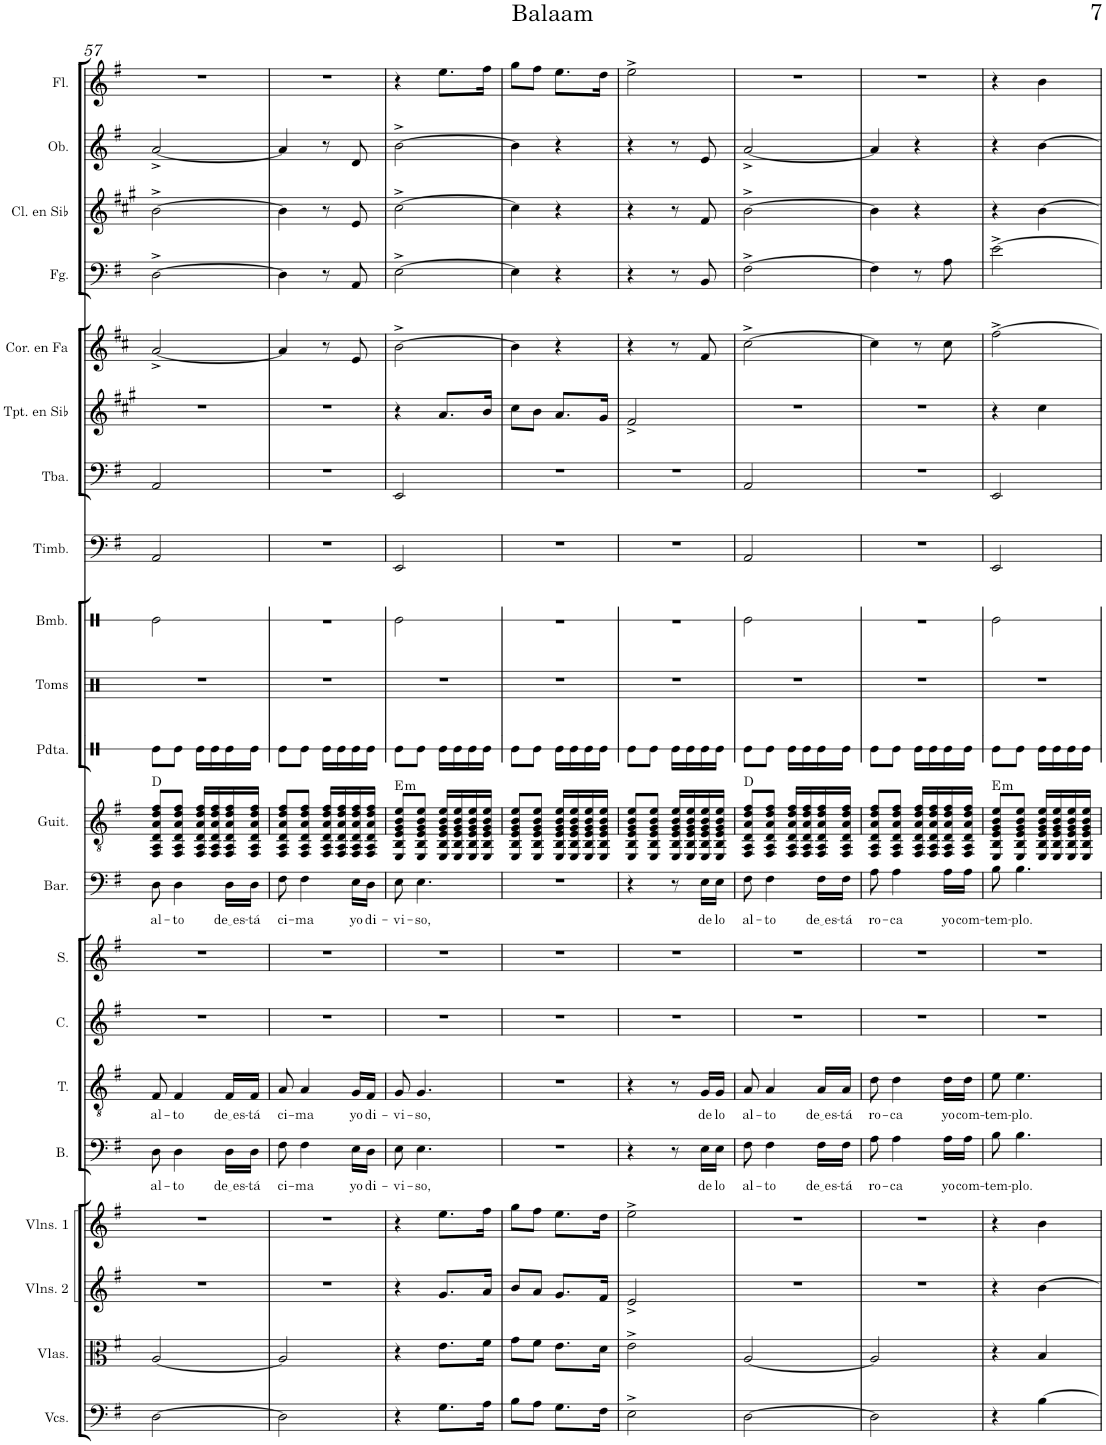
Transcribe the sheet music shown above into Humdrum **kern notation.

**kern	**kern	**kern	**kern	**kern	**text	**kern	**text	**kern	**kern	**kern	**text	**kern	**harte	**kern	**kern	**kern	**kern	**kern	**kern	**kern	**kern	**kern	**kern	**kern
*part21	*part20	*part19	*part18	*part17	*part17	*part16	*part16	*part15	*part14	*part13	*part13	*part12	*part12	*part11	*part10	*part9	*part8	*part7	*part6	*part5	*part4	*part3	*part2	*part1
*staff21	*staff20	*staff19	*staff18	*staff17	*staff17	*staff16	*staff16	*staff15	*staff14	*staff13	*staff13	*staff12	*	*staff11	*staff10	*staff9	*staff8	*staff7	*staff6	*staff5	*staff4	*staff3	*staff2	*staff1
*I"Violonchelos	*I"Violas	*I"Violines 2	*I"Violines 1	*I"Bajo	*	*I"Tenor	*	*I"Contralto	*I"Soprano	*I"Barítono	*	*I"Guitarra clásica	*	*I"Pandereta	*I"Toms	*I"Bombo	*I"Timbales	*I"Tuba	*I"Trompeta en Sib	*I"Trompa en Fa	*I"Fagot	*I"Clarinete en Sib	*I"Oboe	*I"Flauta
*I'Vcs.	*I'Vlas.	*I'Vlns. 2	*I'Vlns. 1	*I'B.	*	*I'T.	*	*I'C.	*I'S.	*I'Bar.	*	*I'Guit.	*	*I'Pdta.	*I'Toms	*I'Bmb.	*I'Timb.	*I'Tba.	*I'Tpt. en Sib	*	*I'Fg.	*I'Cl. en Sib	*I'Ob.	*I'Fl.
!!LO:PB:g=z
*clefF4	*clefC3	*clefG2	*clefG2	*clefF4	*	*clefGv2	*	*clefG2	*clefG2	*clefF4	*	*clefGv2	*	*clefX	*clefX	*clefX	*clefF4	*clefF4	*clefG2	*clefG2	*clefF4	*clefG2	*clefG2	*clefG2
*	*	*	*	*	*	*	*	*	*	*	*	*	*	*	*	*	*	*	*Trd1c2	*Trd4c7	*	*Trd1c2	*	*
*k[f#]	*k[f#]	*k[f#]	*k[f#]	*k[f#]	*	*k[f#]	*	*k[f#]	*k[f#]	*k[f#]	*	*k[f#]	*	*k[]	*k[]	*k[]	*k[f#]	*k[f#]	*k[f#c#g#]	*k[f#c#]	*k[f#]	*k[f#c#g#]	*k[f#]	*k[f#]
*M2/4	*M2/4	*M2/4	*M2/4	*M2/4	*	*M2/4	*	*M2/4	*M2/4	*M2/4	*	*M2/4	*	*M2/4	*M2/4	*M2/4	*M2/4	*M2/4	*M2/4	*M2/4	*M2/4	*M2/4	*M2/4	*M2/4
=57	=57	=57	=57	=57	=57	=57	=57	=57	=57	=57	=57	=57	=57	=57	=57	=57	=57	=57	=57	=57	=57	=57	=57	=57
!	!	!	!	!	!LO:LY:b	!	!LO:LY:b	!	!	!	!LO:LY:b	!	!	!	!	!	!	!	!	!	!	!	!	!
[2D\	[2A/	2r	2r	8D\	al-	8F#/	al-	2r	2r	8D\	al-	8FF#/ 8AA/ 8D/ 8A/ 8d/ 8f#/L	D:maj	8Re\L	2r	2Re\	2AA/	2AA/	2r	[2a^/	[2D^\	[2b^\	[2a^/	2r
!	!	!	!	!	!LO:LY:b	!	!LO:LY:b	!	!	!	!LO:LY:b	!	!	!	!	!	!	!	!	!	!	!	!	!
.	.	.	.	4D\	-to	4F#/	-to	.	.	4D\	-to	8FF#/ 8AA/ 8D/ 8A/ 8d/ 8f#/J	.	8Re\J	.	.	.	.	.	.	.	.	.	.
.	.	.	.	.	.	.	.	.	.	.	.	16FF#/ 16AA/ 16D/ 16A/ 16d/ 16f#/LL	.	16Re\LL	.	.	.	.	.	.	.	.	.	.
.	.	.	.	.	.	.	.	.	.	.	.	16FF#/ 16AA/ 16D/ 16A/ 16d/ 16f#/	.	16Re\	.	.	.	.	.	.	.	.	.	.
!	!	!	!	!	!LO:LY:b	!	!LO:LY:b	!	!	!	!LO:LY:b	!	!	!	!	!	!	!	!	!	!	!	!	!
.	.	.	.	16D\LL	de es	16F#/LL	de es	.	.	16D\LL	de es	16FF#/ 16AA/ 16D/ 16A/ 16d/ 16f#/	.	16Re\	.	.	.	.	.	.	.	.	.	.
!	!	!	!	!	!LO:LY:b	!	!LO:LY:b	!	!	!	!LO:LY:b	!	!	!	!	!	!	!	!	!	!	!	!	!
.	.	.	.	16D\JJ	-tá	16F#/JJ	-tá	.	.	16D\JJ	-tá	16FF#/ 16AA/ 16D/ 16A/ 16d/ 16f#/JJ	.	16Re\JJ	.	.	.	.	.	.	.	.	.	.
=58	=58	=58	=58	=58	=58	=58	=58	=58	=58	=58	=58	=58	=58	=58	=58	=58	=58	=58	=58	=58	=58	=58	=58	=58
!	!	!	!	!	!LO:LY:b	!	!LO:LY:b	!	!	!	!LO:LY:b	!	!	!	!	!	!	!	!	!	!	!	!	!
2D\]	2A/]	2r	2r	8F#\	ci-	8A/	ci-	2r	2r	8F#\	ci-	8FF#/ 8AA/ 8D/ 8A/ 8d/ 8f#/L	.	8Re\L	2r	2r	2r	2r	2r	4a/]	4D\]	4b\]	4a/]	2r
!	!	!	!	!	!LO:LY:b	!	!LO:LY:b	!	!	!	!LO:LY:b	!	!	!	!	!	!	!	!	!	!	!	!	!
.	.	.	.	4F#\	-ma	4A/	-ma	.	.	4F#\	-ma	8FF#/ 8AA/ 8D/ 8A/ 8d/ 8f#/J	.	8Re\J	.	.	.	.	.	.	.	.	.	.
.	.	.	.	.	.	.	.	.	.	.	.	16FF#/ 16AA/ 16D/ 16A/ 16d/ 16f#/LL	.	16Re\LL	.	.	.	.	.	8r	8r	8r	8r	.
.	.	.	.	.	.	.	.	.	.	.	.	16FF#/ 16AA/ 16D/ 16A/ 16d/ 16f#/	.	16Re\	.	.	.	.	.	.	.	.	.	.
!	!	!	!	!	!LO:LY:b	!	!LO:LY:b	!	!	!	!LO:LY:b	!	!	!	!	!	!	!	!	!	!	!	!	!
.	.	.	.	16E\LL	yo	16G/LL	yo	.	.	16E\LL	yo	16FF#/ 16AA/ 16D/ 16A/ 16d/ 16f#/	.	16Re\	.	.	.	.	.	8e/	8AA/	8e/	8d/	.
!	!	!	!	!	!LO:LY:b	!	!LO:LY:b	!	!	!	!LO:LY:b	!	!	!	!	!	!	!	!	!	!	!	!	!
.	.	.	.	16D\JJ	di-	16F#/JJ	di-	.	.	16D\JJ	di-	16FF#/ 16AA/ 16D/ 16A/ 16d/ 16f#/JJ	.	16Re\JJ	.	.	.	.	.	.	.	.	.	.
=59	=59	=59	=59	=59	=59	=59	=59	=59	=59	=59	=59	=59	=59	=59	=59	=59	=59	=59	=59	=59	=59	=59	=59	=59
!	!	!	!	!	!LO:LY:b	!	!LO:LY:b	!	!	!	!LO:LY:b	!	!LO:H:kt=m	!	!	!	!	!	!	!	!	!	!	!
4r	4r	4r	4r	8E\	-vi-	8G/	-vi-	2r	2r	8E\	-vi-	8EE/ 8BB/ 8E/ 8G/ 8B/ 8e/L	E:min	8Re\L	2r	2Re\	2EE/	2EE/	4r	[2b^\	[2E^\	[2cc#^\	[2b^\	4r
!	!	!	!	!	!LO:LY:b	!	!LO:LY:b	!	!	!	!LO:LY:b	!	!	!	!	!	!	!	!	!	!	!	!	!
.	.	.	.	4.E\	-so,	4.G/	-so,	.	.	4.E\	-so,	8EE/ 8BB/ 8E/ 8G/ 8B/ 8e/J	.	8Re\J	.	.	.	.	.	.	.	.	.	.
8.G\L	8.e\L	8.g/L	8.ee\L	.	.	.	.	.	.	.	.	16EE/ 16BB/ 16E/ 16G/ 16B/ 16e/LL	.	16Re\LL	.	.	.	.	8.a/L	.	.	.	.	8.ee\L
.	.	.	.	.	.	.	.	.	.	.	.	16EE/ 16BB/ 16E/ 16G/ 16B/ 16e/	.	16Re\	.	.	.	.	.	.	.	.	.	.
.	.	.	.	.	.	.	.	.	.	.	.	16EE/ 16BB/ 16E/ 16G/ 16B/ 16e/	.	16Re\	.	.	.	.	.	.	.	.	.	.
16A\Jk	16f#\Jk	16a/Jk	16ff#\Jk	.	.	.	.	.	.	.	.	16EE/ 16BB/ 16E/ 16G/ 16B/ 16e/JJ	.	16Re\JJ	.	.	.	.	16b/Jk	.	.	.	.	16ff#\Jk
=60	=60	=60	=60	=60	=60	=60	=60	=60	=60	=60	=60	=60	=60	=60	=60	=60	=60	=60	=60	=60	=60	=60	=60	=60
8B\L	8g\L	8b/L	8gg\L	2r	.	2r	.	2r	2r	2r	.	8EE/ 8BB/ 8E/ 8G/ 8B/ 8e/L	.	8Re\L	2r	2r	2r	2r	8cc#\L	4b\]	4E\]	4cc#\]	4b\]	8gg\L
8A\J	8f#\J	8a/J	8ff#\J	.	.	.	.	.	.	.	.	8EE/ 8BB/ 8E/ 8G/ 8B/ 8e/J	.	8Re\J	.	.	.	.	8b\J	.	.	.	.	8ff#\J
8.G\L	8.e\L	8.g/L	8.ee\L	.	.	.	.	.	.	.	.	16EE/ 16BB/ 16E/ 16G/ 16B/ 16e/LL	.	16Re\LL	.	.	.	.	8.a/L	4r	4r	4r	4r	8.ee\L
.	.	.	.	.	.	.	.	.	.	.	.	16EE/ 16BB/ 16E/ 16G/ 16B/ 16e/	.	16Re\	.	.	.	.	.	.	.	.	.	.
.	.	.	.	.	.	.	.	.	.	.	.	16EE/ 16BB/ 16E/ 16G/ 16B/ 16e/	.	16Re\	.	.	.	.	.	.	.	.	.	.
16F#\Jk	16d\Jk	16f#/Jk	16dd\Jk	.	.	.	.	.	.	.	.	16EE/ 16BB/ 16E/ 16G/ 16B/ 16e/JJ	.	16Re\JJ	.	.	.	.	16g#/Jk	.	.	.	.	16dd\Jk
=61	=61	=61	=61	=61	=61	=61	=61	=61	=61	=61	=61	=61	=61	=61	=61	=61	=61	=61	=61	=61	=61	=61	=61	=61
2E^\	2e^\	2e^/	2ee^\	4r	.	4r	.	2r	2r	4r	.	8EE/ 8BB/ 8E/ 8G/ 8B/ 8e/L	.	8Re\L	2r	2r	2r	2r	2f#^/	4r	4r	4r	4r	2ee^\
.	.	.	.	.	.	.	.	.	.	.	.	8EE/ 8BB/ 8E/ 8G/ 8B/ 8e/J	.	8Re\J	.	.	.	.	.	.	.	.	.	.
.	.	.	.	8r	.	8r	.	.	.	8r	.	16EE/ 16BB/ 16E/ 16G/ 16B/ 16e/LL	.	16Re\LL	.	.	.	.	.	8r	8r	8r	8r	.
.	.	.	.	.	.	.	.	.	.	.	.	16EE/ 16BB/ 16E/ 16G/ 16B/ 16e/	.	16Re\	.	.	.	.	.	.	.	.	.	.
!	!	!	!	!	!LO:LY:b	!	!LO:LY:b	!	!	!	!LO:LY:b	!	!	!	!	!	!	!	!	!	!	!	!	!
.	.	.	.	16E\LL	de	16G/LL	de	.	.	16E\LL	de	16EE/ 16BB/ 16E/ 16G/ 16B/ 16e/	.	16Re\	.	.	.	.	.	8f#/	8BB/	8f#/	8e/	.
!	!	!	!	!	!LO:LY:b	!	!LO:LY:b	!	!	!	!LO:LY:b	!	!	!	!	!	!	!	!	!	!	!	!	!
.	.	.	.	16E\JJ	lo	16G/JJ	lo	.	.	16E\JJ	lo	16EE/ 16BB/ 16E/ 16G/ 16B/ 16e/JJ	.	16Re\JJ	.	.	.	.	.	.	.	.	.	.
=62	=62	=62	=62	=62	=62	=62	=62	=62	=62	=62	=62	=62	=62	=62	=62	=62	=62	=62	=62	=62	=62	=62	=62	=62
!	!	!	!	!	!LO:LY:b	!	!LO:LY:b	!	!	!	!LO:LY:b	!	!	!	!	!	!	!	!	!	!	!	!	!
[2D\	[2A/	2r	2r	8F#\	al-	8A/	al-	2r	2r	8F#\	al-	8FF#/ 8AA/ 8D/ 8A/ 8d/ 8f#/L	D:maj	8Re\L	2r	2Re\	2AA/	2AA/	2r	[2cc#^\	[2F#^\	[2b^\	[2a^/	2r
!	!	!	!	!	!LO:LY:b	!	!LO:LY:b	!	!	!	!LO:LY:b	!	!	!	!	!	!	!	!	!	!	!	!	!
.	.	.	.	4F#\	-to	4A/	-to	.	.	4F#\	-to	8FF#/ 8AA/ 8D/ 8A/ 8d/ 8f#/J	.	8Re\J	.	.	.	.	.	.	.	.	.	.
.	.	.	.	.	.	.	.	.	.	.	.	16FF#/ 16AA/ 16D/ 16A/ 16d/ 16f#/LL	.	16Re\LL	.	.	.	.	.	.	.	.	.	.
.	.	.	.	.	.	.	.	.	.	.	.	16FF#/ 16AA/ 16D/ 16A/ 16d/ 16f#/	.	16Re\	.	.	.	.	.	.	.	.	.	.
!	!	!	!	!	!LO:LY:b	!	!LO:LY:b	!	!	!	!LO:LY:b	!	!	!	!	!	!	!	!	!	!	!	!	!
.	.	.	.	16F#\LL	de es	16A/LL	de es	.	.	16F#\LL	de es	16FF#/ 16AA/ 16D/ 16A/ 16d/ 16f#/	.	16Re\	.	.	.	.	.	.	.	.	.	.
!	!	!	!	!	!LO:LY:b	!	!LO:LY:b	!	!	!	!LO:LY:b	!	!	!	!	!	!	!	!	!	!	!	!	!
.	.	.	.	16F#\JJ	-tá	16A/JJ	-tá	.	.	16F#\JJ	-tá	16FF#/ 16AA/ 16D/ 16A/ 16d/ 16f#/JJ	.	16Re\JJ	.	.	.	.	.	.	.	.	.	.
=63	=63	=63	=63	=63	=63	=63	=63	=63	=63	=63	=63	=63	=63	=63	=63	=63	=63	=63	=63	=63	=63	=63	=63	=63
!	!	!	!	!	!LO:LY:b	!	!LO:LY:b	!	!	!	!LO:LY:b	!	!	!	!	!	!	!	!	!	!	!	!	!
2D\]	2A/]	2r	2r	8A\	ro-	8d\	ro-	2r	2r	8A\	ro-	8FF#/ 8AA/ 8D/ 8A/ 8d/ 8f#/L	.	8Re\L	2r	2r	2r	2r	2r	4cc#\]	4F#\]	4b\]	4a/]	2r
!	!	!	!	!	!LO:LY:b	!	!LO:LY:b	!	!	!	!LO:LY:b	!	!	!	!	!	!	!	!	!	!	!	!	!
.	.	.	.	4A\	-ca	4d\	-ca	.	.	4A\	-ca	8FF#/ 8AA/ 8D/ 8A/ 8d/ 8f#/J	.	8Re\J	.	.	.	.	.	.	.	.	.	.
.	.	.	.	.	.	.	.	.	.	.	.	16FF#/ 16AA/ 16D/ 16A/ 16d/ 16f#/LL	.	16Re\LL	.	.	.	.	.	8r	8r	4r	4r	.
.	.	.	.	.	.	.	.	.	.	.	.	16FF#/ 16AA/ 16D/ 16A/ 16d/ 16f#/	.	16Re\	.	.	.	.	.	.	.	.	.	.
!	!	!	!	!	!LO:LY:b	!	!LO:LY:b	!	!	!	!LO:LY:b	!	!	!	!	!	!	!	!	!	!	!	!	!
.	.	.	.	16A\LL	yo	16d\LL	yo	.	.	16A\LL	yo	16FF#/ 16AA/ 16D/ 16A/ 16d/ 16f#/	.	16Re\	.	.	.	.	.	8cc#\	8A\	.	.	.
!	!	!	!	!	!LO:LY:b	!	!LO:LY:b	!	!	!	!LO:LY:b	!	!	!	!	!	!	!	!	!	!	!	!	!
.	.	.	.	16A\JJ	com-	16d\JJ	com-	.	.	16A\JJ	com-	16FF#/ 16AA/ 16D/ 16A/ 16d/ 16f#/JJ	.	16Re\JJ	.	.	.	.	.	.	.	.	.	.
=64	=64	=64	=64	=64	=64	=64	=64	=64	=64	=64	=64	=64	=64	=64	=64	=64	=64	=64	=64	=64	=64	=64	=64	=64
!	!	!	!	!	!LO:LY:b	!	!LO:LY:b	!	!	!	!LO:LY:b	!	!LO:H:kt=m	!	!	!	!	!	!	!	!	!	!	!
4r	4r	4r	4r	8B\	-tem-	8e\	-tem-	2r	2r	8B\	-tem-	8EE/ 8BB/ 8E/ 8G/ 8B/ 8e/L	E:min	8Re\L	2r	2Re\	2EE/	2EE/	4r	[2ff#^\	[2e^\	4r	4r	4r
!	!	!	!	!	!LO:LY:b	!	!LO:LY:b	!	!	!	!LO:LY:b	!	!	!	!	!	!	!	!	!	!	!	!	!
.	.	.	.	4.B\	-plo.	4.e\	-plo.	.	.	4.B\	-plo.	8EE/ 8BB/ 8E/ 8G/ 8B/ 8e/J	.	8Re\J	.	.	.	.	.	.	.	.	.	.
[4B\	4B/	[4b\	4b\	.	.	.	.	.	.	.	.	16EE/ 16BB/ 16E/ 16G/ 16B/ 16e/LL	.	16Re\LL	.	.	.	.	4cc#\	.	.	[4b\	[4b\	4b\
.	.	.	.	.	.	.	.	.	.	.	.	16EE/ 16BB/ 16E/ 16G/ 16B/ 16e/	.	16Re\	.	.	.	.	.	.	.	.	.	.
.	.	.	.	.	.	.	.	.	.	.	.	16EE/ 16BB/ 16E/ 16G/ 16B/ 16e/	.	16Re\	.	.	.	.	.	.	.	.	.	.
.	.	.	.	.	.	.	.	.	.	.	.	16EE/ 16BB/ 16E/ 16G/ 16B/ 16e/JJ	.	16Re\JJ	.	.	.	.	.	.	.	.	.	.
=	=	=	=	=	=	=	=	=	=	=	=	=	=	=	=	=	=	=	=	=	=	=	=	=
*-	*-	*-	*-	*-	*-	*-	*-	*-	*-	*-	*-	*-	*-	*-	*-	*-	*-	*-	*-	*-	*-	*-	*-	*-
